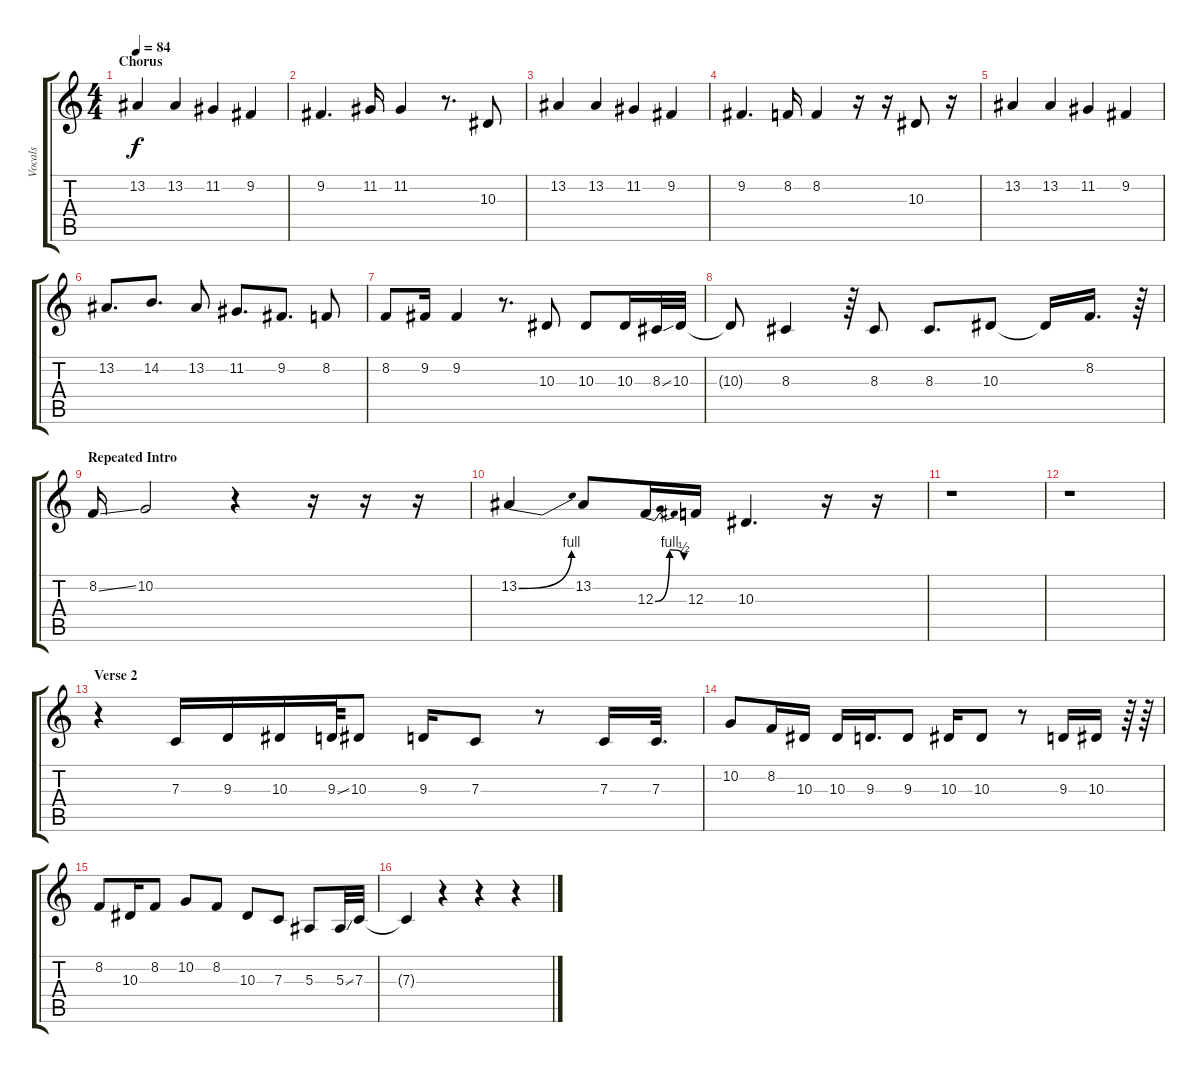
\track ("Vocals" "Vocals") {instrument frenchhorn}
\staff {score tabs}
\tuning (D4 A3 F3 C3 G2 D2) {hide}
\ts (4 4)
\section ("" "Chorus")
\tempo 84
\clef g2
\ks c
13.2.4{dy f} 13.2.4 11.2.4 9.2.4 |
9.2.4{d} 11.2.16 11.2.4 r.8{d} 10.3.8 |
13.2.4 13.2.4 11.2.4 9.2.4 |
9.2.4{d} 8.2.16 8.2.4 r.16 r.16 10.3.8 r.16 |
13.2.4 13.2.4 11.2.4 9.2.4 |
13.2.8{d} 14.2.8{d} 13.2.8 11.2.8{d} 9.2.8{d} 8.2.8 |
8.2.8 9.2.16 9.2.4 r.8{d} 10.3.8 10.3.8 10.3.16 8.3{ss}.32 10.3.32 |
10.3{t}.8 8.3.4 r.64 8.3.8 8.3.8{d} 10.3.8 10.3{t}.16 8.2.16{d} r.64 |
\section ("" "Repeated Intro")
8.2{ss}.16 10.2.2 r.4 r.16 r.16 r.16 |
13.2{be (bend 0 0 60 4)}.4 13.2.8 12.3{be (bendrelease 0 0 30 4 30 4 60 2)}.16 12.3.16 10.3.4{d} r.16 r.16 |
r.1 |
r.1 |
\section ("" "Verse 2")
r.4 7.3.16 9.3.16 10.3.16 9.3{ss}.64 10.3.8 9.3.16 7.3.8 r.8 7.3.16 7.3.32{d} |
10.2.8 8.2.16 10.3.16 10.3.16 9.3.16{d} 9.3.8 10.3.16 10.3.8 r.8 9.3.16 10.3.16 r.64 r.64 |
8.2.8 10.3.16 8.2.8 10.2.8 8.2.8 10.3.8 7.3.8 5.3.8 5.3{ss}.32 7.3.32 |
7.3{t}.4 r.4 r.4 r.4
